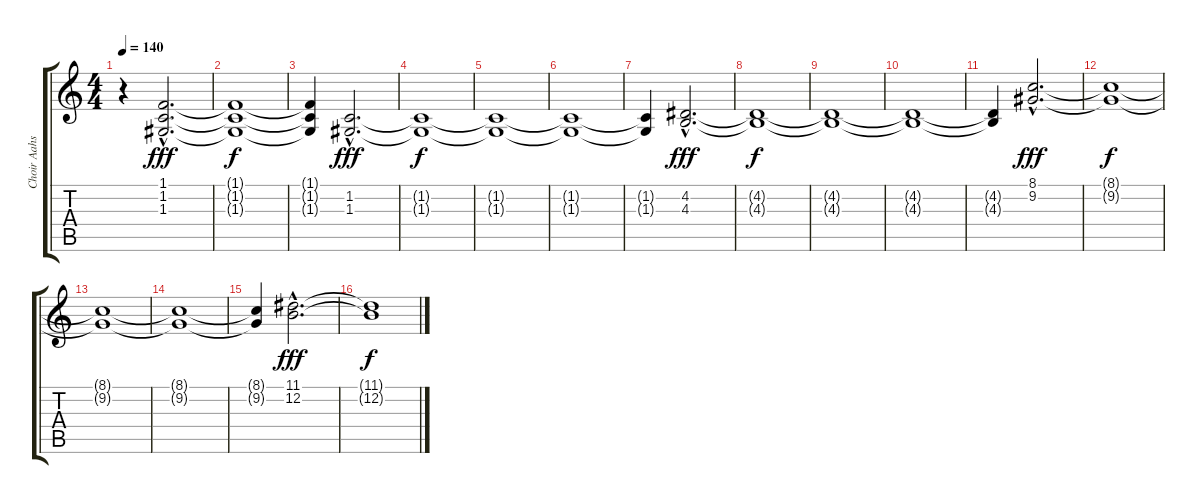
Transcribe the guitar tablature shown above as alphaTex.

\track ("Choir Aahs" "Choir Aahs") {instrument choiraahs}
\staff {score tabs}
\tuning (E4 B3 G3 D3 A2 E2) {hide}
\ts (4 4)
\tempo 140
\clef g2
\ks c
r.4{dy fff instrument choiraahs} (1.1{hac} 1.2{hac} 1.3{hac}).2{d volume 3 balance 14} |
(1.1{t} 1.2{t} 1.3{t}).1{dy f} |
(1.1{t} 1.2{t} 1.3{t}).4 (1.2{hac} 1.3{hac}).2{d dy fff volume 12 balance 2} |
(1.2{t} 1.3{t}).1{dy f} |
(1.2{t} 1.3{t}).1 |
(1.2{t} 1.3{t}).1 |
(1.2{t} 1.3{t}).4 (4.2{hac} 4.3{hac}).2{d dy fff volume 16 balance 2} |
(4.2{t} 4.3{t}).1{dy f} |
(4.2{t} 4.3{t}).1 |
(4.2{t} 4.3{t}).1 |
(4.2{t} 4.3{t}).4 (8.1{hac} 9.2{hac}).2{d dy fff volume 16 balance 2} |
(8.1{t} 9.2{t}).1{dy f} |
(8.1{t} 9.2{t}).1 |
(8.1{t} 9.2{t}).1 |
(8.1{t} 9.2{t}).4 (11.1{hac} 12.2{hac}).2{d dy fff volume 16 balance 2} |
(11.1{t} 12.2{t}).1{dy f}
